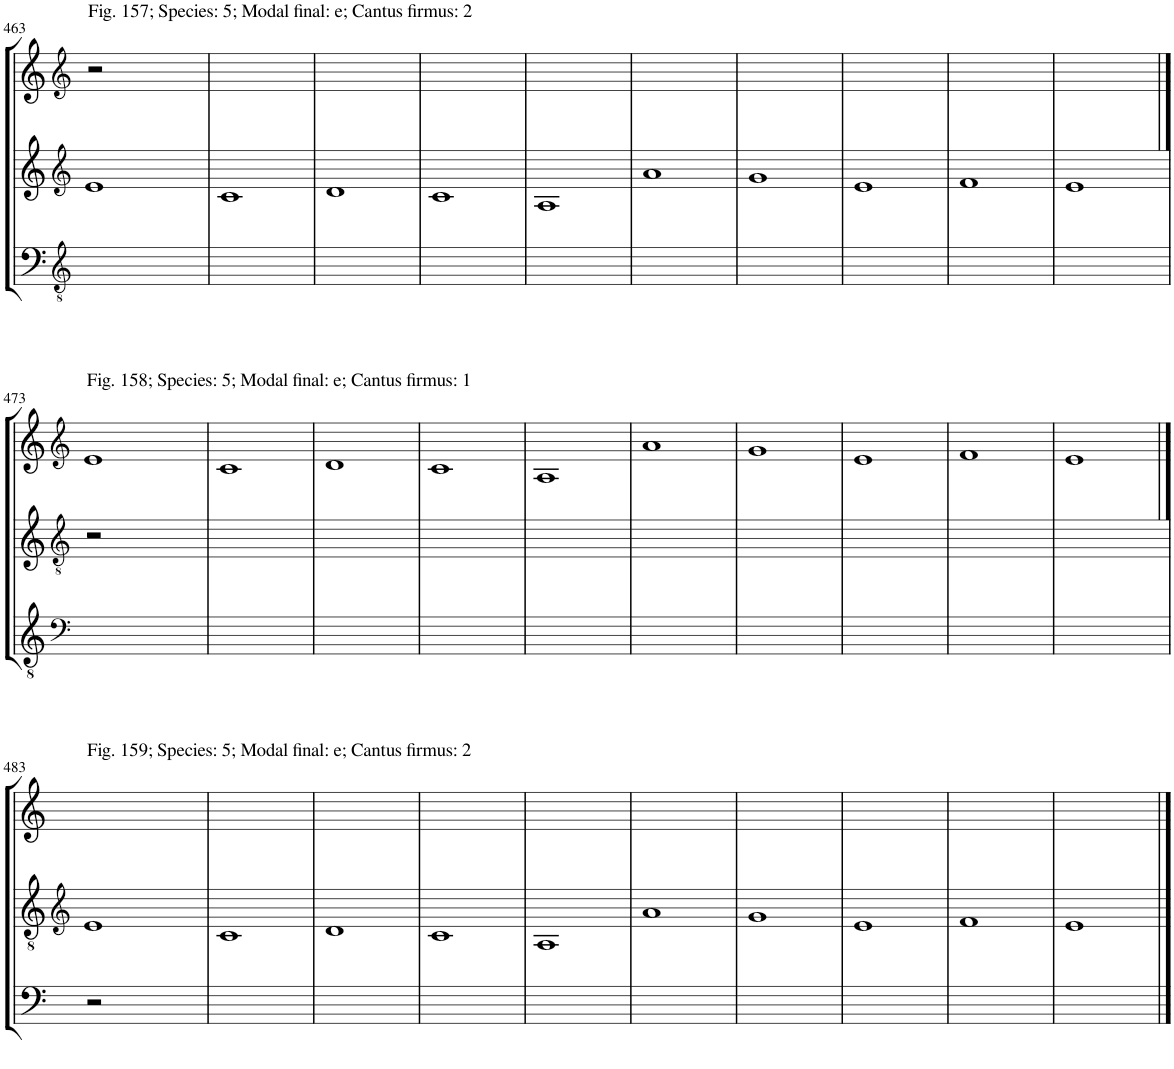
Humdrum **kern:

**kern	**kern	**kern
*part3	*part2	*part1
*staff3	*staff2	*staff1
*I"Piano	*I"Piano	*I"Piano
*I'Pno	*I'Pno	*I'Pno
!!LO:PB:g=z
*clefGv2	*clefG2	*clefG2
*k[]	*k[]	*k[]
*M4/4	*M4/4	*M4/4
=463	=463	=463
!	!	!LO:TX:a:t=Fig. 157; Species&colon; 5; Modal final&colon; e; Cantus firmus&colon; 2
1ryy	1e	2r
.	.	2ryy
=464	=464	=464
1ryy	1c	1ryy
=465	=465	=465
1ryy	1d	1ryy
=466	=466	=466
1ryy	1c	1ryy
=467	=467	=467
1ryy	1A	1ryy
=468	=468	=468
1ryy	1a	1ryy
=469	=469	=469
1ryy	1g	1ryy
=470	=470	=470
1ryy	1e	1ryy
=471	=471	=471
1ryy	1f	1ryy
=472	=472	=472
1ryy	1e	1ryy
!!LO:LB:g=z
==473	==473	==473
*clefF4	*clefGv2	*clefG2
!	!	!LO:TX:a:t=Fig. 158; Species&colon; 5; Modal final&colon; e; Cantus firmus&colon; 1
1ryy	2r	1e
.	2ryy	.
=474	=474	=474
1ryy	1ryy	1c
=475	=475	=475
1ryy	1ryy	1d
=476	=476	=476
1ryy	1ryy	1c
=477	=477	=477
1ryy	1ryy	1A
=478	=478	=478
1ryy	1ryy	1a
=479	=479	=479
1ryy	1ryy	1g
=480	=480	=480
1ryy	1ryy	1e
=481	=481	=481
1ryy	1ryy	1f
=482	=482	=482
1ryy	1ryy	1e
!!LO:LB:g=z
==483	==483	==483
*	*clefG2	*
!	!	!LO:TX:a:t=Fig. 159; Species&colon; 5; Modal final&colon; e; Cantus firmus&colon; 2
2r	1e	1ryy
2ryy	.	.
=484	=484	=484
1ryy	1c	1ryy
=485	=485	=485
1ryy	1d	1ryy
=486	=486	=486
1ryy	1c	1ryy
=487	=487	=487
1ryy	1A	1ryy
=488	=488	=488
1ryy	1a	1ryy
=489	=489	=489
1ryy	1g	1ryy
=490	=490	=490
1ryy	1e	1ryy
=491	=491	=491
1ryy	1f	1ryy
=492	=492	=492
1ryy	1e	1ryy
==	==	==
*-	*-	*-
